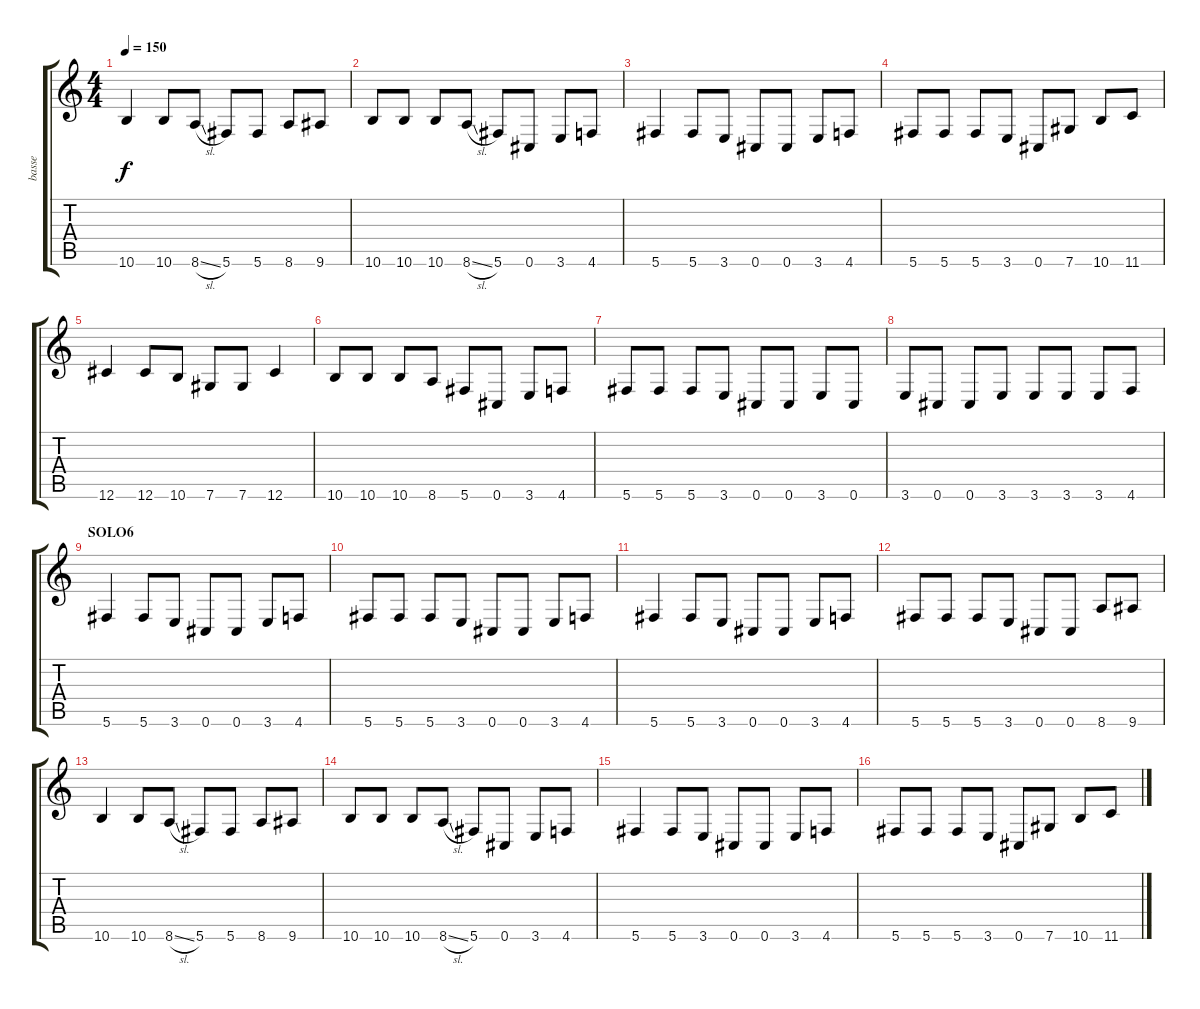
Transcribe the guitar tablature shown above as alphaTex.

\track ("basse" "basse") {instrument electricbassfinger}
\staff {score tabs}
\tuning (Eb4 Bb3 Gb3 Db3 Ab2 Db2) {hide}
\ts (4 4)
\tempo 150
\clef g2
\ks c
10.6.4{dy f} 10.6.8 8.6{sl}.8 5.6.8 5.6.8 8.6.8 9.6.8 |
10.6.8 10.6.8 10.6.8 8.6{sl}.8 5.6.8 0.6.8 3.6.8 4.6.8 |
5.6.4 5.6.8 3.6.8 0.6.8 0.6.8 3.6.8 4.6.8 |
5.6.8 5.6.8 5.6.8 3.6.8 0.6.8 7.6.8 10.6.8 11.6.8 |
12.6.4 12.6.8 10.6.8 7.6.8 7.6.8 12.6.4 |
10.6.8 10.6.8 10.6.8 8.6.8 5.6.8 0.6.8 3.6.8 4.6.8 |
5.6.8 5.6.8 5.6.8 3.6.8 0.6.8 0.6.8 3.6.8 0.6.8 |
3.6.8 0.6.8 0.6.8 3.6.8 3.6.8 3.6.8 3.6.8 4.6.8 |
\section ("" "SOLO6")
5.6.4 5.6.8 3.6.8 0.6.8 0.6.8 3.6.8 4.6.8 |
5.6.8 5.6.8 5.6.8 3.6.8 0.6.8 0.6.8 3.6.8 4.6.8 |
5.6.4 5.6.8 3.6.8 0.6.8 0.6.8 3.6.8 4.6.8 |
5.6.8 5.6.8 5.6.8 3.6.8 0.6.8 0.6.8 8.6.8 9.6.8 |
10.6.4 10.6.8 8.6{sl}.8 5.6.8 5.6.8 8.6.8 9.6.8 |
10.6.8 10.6.8 10.6.8 8.6{sl}.8 5.6.8 0.6.8 3.6.8 4.6.8 |
5.6.4 5.6.8 3.6.8 0.6.8 0.6.8 3.6.8 4.6.8 |
5.6.8 5.6.8 5.6.8 3.6.8 0.6.8 7.6.8 10.6.8 11.6.8
